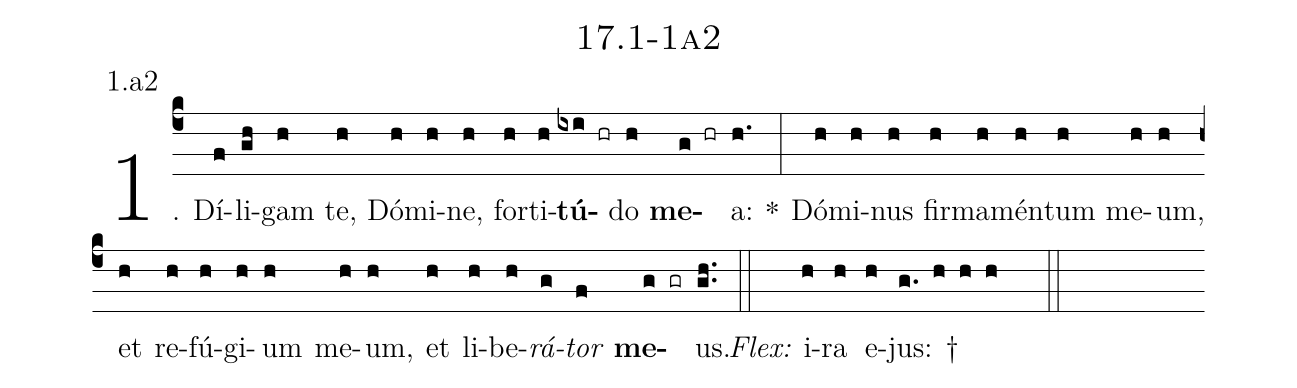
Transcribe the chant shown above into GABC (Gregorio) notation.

name: 17.1-1a2;
annotation: 1.a2;
%%
(c4)1. Dí(f)li(gh)gam(h) te,(h) Dó(h)mi(h)ne,(h) for(h)ti(h)<b>tú</b>(ixi hr)do(h) <b>me</b>(g hr)a:(h.) *(:) Dó(h)mi(h)nus(h) fir(h)ma(h)mén(h)tum(h) me(h)um,(h) et(h) re(h)fú(h)gi(h)um(h) me(h)um,(h) et(h) li(h)be(h)<i>rá</i>(g)<i>tor</i>(f) <b>me</b>(g gr)us.(gh..) (::)
<i>Flex:</i>()  i(h)ra(h) e(h)jus: †(g. h h h  ::)
